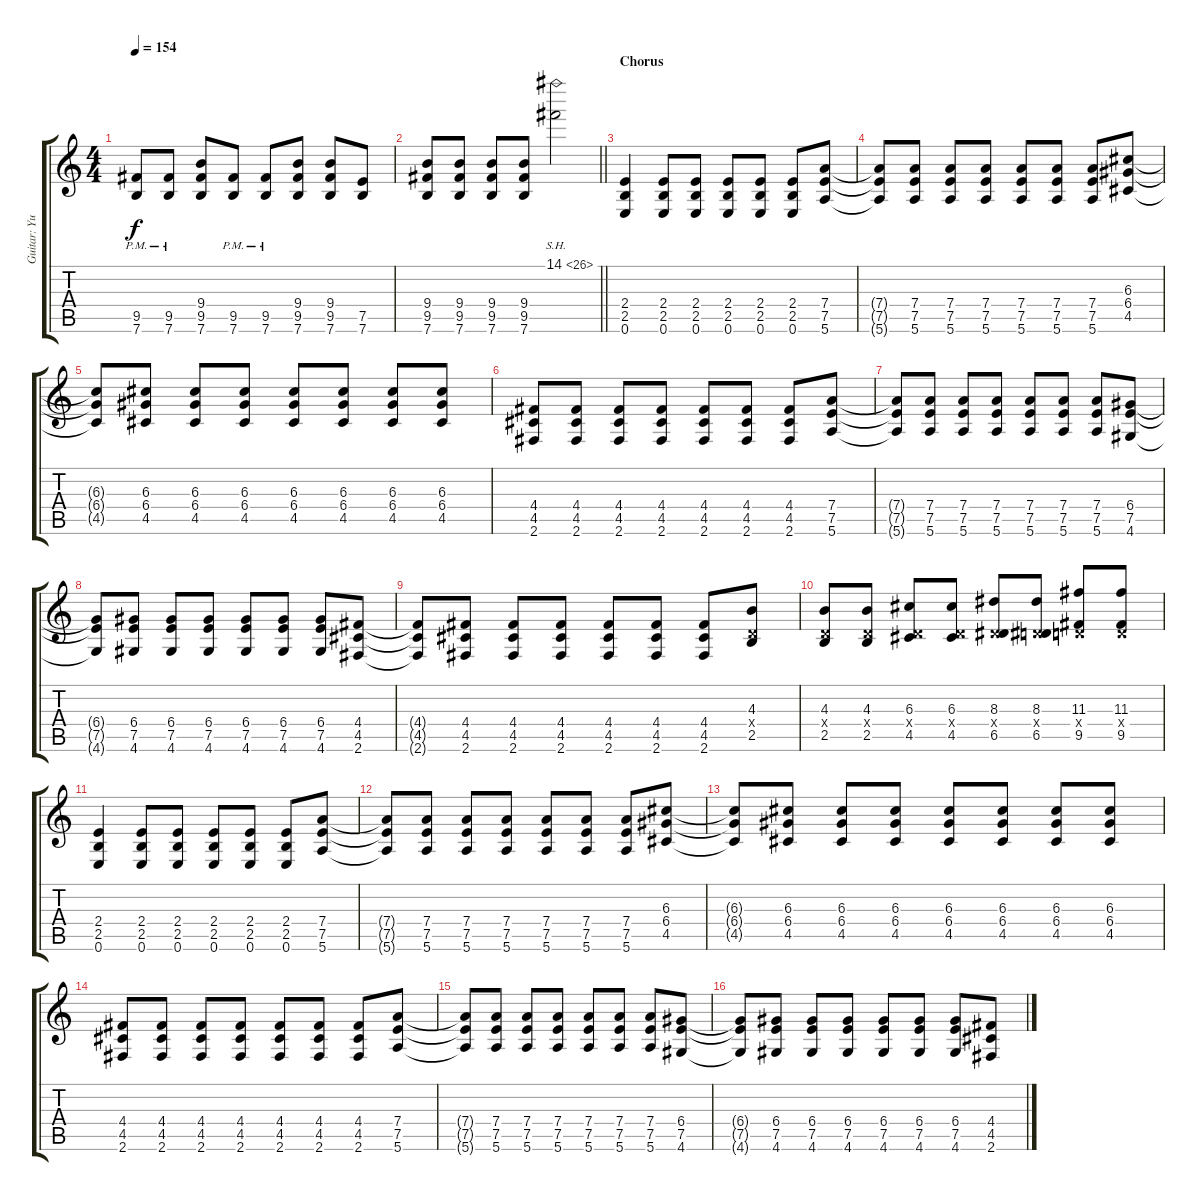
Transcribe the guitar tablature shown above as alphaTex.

\track ("Guitar: Yui Hirasawa" "Guitar: Yu") {instrument distortionguitar}
\staff {score tabs}
\tuning (E4 B3 G3 D3 A2 E2) {hide}
\ts (4 4)
\tempo 154
\clef g2
\ks c
(9.5{pm} 7.6{pm}).8{dy f} (9.5{pm} 7.6{pm}).8 (9.4 9.5 7.6).8 (9.5{pm} 7.6{pm}).8 (9.5{pm} 7.6{pm}).8 (9.4 9.5 7.6).8 (9.4 9.5 7.6).8 (7.5 7.6).8 |
\barLineRight lightlight
(9.4 9.5 7.6).8 (9.4 9.5 7.6).8 (9.4 9.5 7.6).8 (9.4 9.5 7.6).8 14.1{sh 12}.2 |
\section ("" "Chorus")
(2.4 2.5 0.6).4 (2.4 2.5 0.6).8 (2.4 2.5 0.6).8 (2.4 2.5 0.6).8 (2.4 2.5 0.6).8 (2.4 2.5 0.6).8 (7.4 7.5 5.6).8 |
(7.4{t} 7.5{t} 5.6{t}).8 (7.4 7.5 5.6).8 (7.4 7.5 5.6).8 (7.4 7.5 5.6).8 (7.4 7.5 5.6).8 (7.4 7.5 5.6).8 (7.4 7.5 5.6).8 (6.3 6.4 4.5).8 |
(6.3{t} 6.4{t} 4.5{t}).8 (6.3 6.4 4.5).8 (6.3 6.4 4.5).8 (6.3 6.4 4.5).8 (6.3 6.4 4.5).8 (6.3 6.4 4.5).8 (6.3 6.4 4.5).8 (6.3 6.4 4.5).8 |
(4.4 4.5 2.6).8 (4.4 4.5 2.6).8 (4.4 4.5 2.6).8 (4.4 4.5 2.6).8 (4.4 4.5 2.6).8 (4.4 4.5 2.6).8 (4.4 4.5 2.6).8 (7.4 7.5 5.6).8 |
(7.4{t} 7.5{t} 5.6{t}).8 (7.4 7.5 5.6).8 (7.4 7.5 5.6).8 (7.4 7.5 5.6).8 (7.4 7.5 5.6).8 (7.4 7.5 5.6).8 (7.4 7.5 5.6).8 (6.4 7.5 4.6).8 |
(6.4{t} 7.5{t} 4.6{t}).8 (6.4 7.5 4.6).8 (6.4 7.5 4.6).8 (6.4 7.5 4.6).8 (6.4 7.5 4.6).8 (6.4 7.5 4.6).8 (6.4 7.5 4.6).8 (4.4 4.5 2.6).8 |
(4.4{t} 4.5{t} 2.6{t}).8 (4.4 4.5 2.6).8 (4.4 4.5 2.6).8 (4.4 4.5 2.6).8 (4.4 4.5 2.6).8 (4.4 4.5 2.6).8 (4.4 4.5 2.6).8 (4.3 0.4{x} 2.5).8 |
(4.3 0.4{x} 2.5).8 (4.3 0.4{x} 2.5).8 (6.3 0.4{x} 4.5).8 (6.3 0.4{x} 4.5).8 (8.3 0.4{x} 6.5).8 (8.3 0.4{x} 6.5).8 (11.3 0.4{x} 9.5).8 (11.3 0.4{x} 9.5).8 |
(2.4 2.5 0.6).4 (2.4 2.5 0.6).8 (2.4 2.5 0.6).8 (2.4 2.5 0.6).8 (2.4 2.5 0.6).8 (2.4 2.5 0.6).8 (7.4 7.5 5.6).8 |
(7.4{t} 7.5{t} 5.6{t}).8 (7.4 7.5 5.6).8 (7.4 7.5 5.6).8 (7.4 7.5 5.6).8 (7.4 7.5 5.6).8 (7.4 7.5 5.6).8 (7.4 7.5 5.6).8 (6.3 6.4 4.5).8 |
(6.3{t} 6.4{t} 4.5{t}).8 (6.3 6.4 4.5).8 (6.3 6.4 4.5).8 (6.3 6.4 4.5).8 (6.3 6.4 4.5).8 (6.3 6.4 4.5).8 (6.3 6.4 4.5).8 (6.3 6.4 4.5).8 |
(4.4 4.5 2.6).8 (4.4 4.5 2.6).8 (4.4 4.5 2.6).8 (4.4 4.5 2.6).8 (4.4 4.5 2.6).8 (4.4 4.5 2.6).8 (4.4 4.5 2.6).8 (7.4 7.5 5.6).8 |
(7.4{t} 7.5{t} 5.6{t}).8 (7.4 7.5 5.6).8 (7.4 7.5 5.6).8 (7.4 7.5 5.6).8 (7.4 7.5 5.6).8 (7.4 7.5 5.6).8 (7.4 7.5 5.6).8 (6.4 7.5 4.6).8 |
(6.4{t} 7.5{t} 4.6{t}).8 (6.4 7.5 4.6).8 (6.4 7.5 4.6).8 (6.4 7.5 4.6).8 (6.4 7.5 4.6).8 (6.4 7.5 4.6).8 (6.4 7.5 4.6).8 (4.4 4.5 2.6).8
